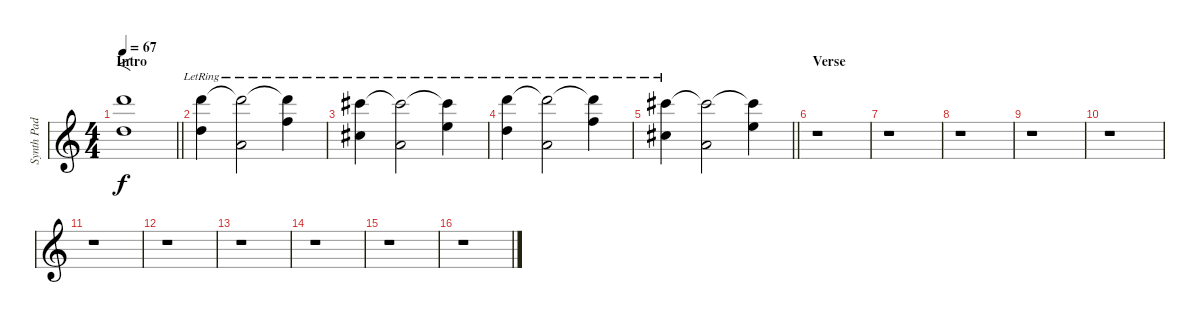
\track ("Synth Pad" "Synth Pad") {instrument pad2warm}
\staff {score}
\tuning (E4 B3 G3 D3 A2 D2) {hide}
\ts (4 4)
\section ("" "Intro")
\tempo 67
\clef g2
\barLineRight lightlight
\ks c
(10.1 27.2).1{f dy f instrument pad2warm} |
(22.1 15.2{lr}).4 (22.1{t} 14.3{lr}).2 (22.1{t} 18.2{lr}).4 |
(21.1 14.2{lr}).4 (21.1{t} 14.3{lr}).2 (21.1{t} 17.2{lr}).4 |
(22.1 15.2{lr}).4 (22.1{t} 14.3{lr}).2 (22.1{t} 18.2{lr}).4 |
\barLineRight lightlight
(21.1 14.2{lr}).4 (21.1{t} 10.2).2 (21.1{t} 17.2).4 |
\section ("" "Verse")
r.1 |
r.1 |
r.1 |
r.1 |
r.1 |
r.1 |
r.1 |
r.1 |
r.1 |
r.1 |
r.1
